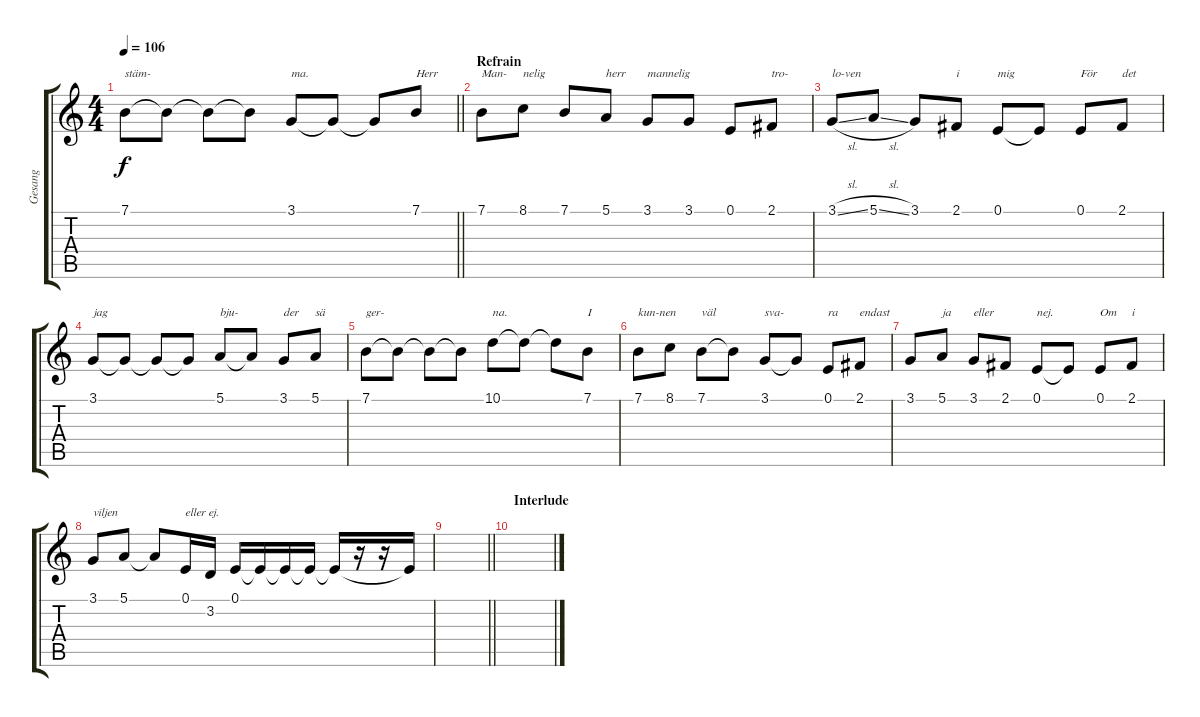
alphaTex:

\track ("Gesang" "Gesang") {instrument lead5charang}
\staff {score tabs}
\tuning (E4 B3 G3 D3 A2 E2) {hide}
\ts (4 4)
\tempo 106
\clef g2
\barLineRight lightlight
\ks c
7.1.8{txt "stäm-" dy f} 7.1{t}.8 7.1{t}.8 7.1{t}.8 3.1.8{txt "ma."} 3.1{t}.8 3.1{t}.8 7.1.8{txt "Herr"} |
\section ("" "Refrain")
7.1.8{txt "Man-"} 8.1.8{txt "nelig"} 7.1.8 5.1.8{txt "herr"} 3.1.8{txt "mannelig"} 3.1.8 0.1.8 2.1.8{txt "tro-"} |
3.1{sl}.8{txt "lo-ven"} 5.1{sl}.8 3.1.8 2.1.8{txt "i"} 0.1.8{txt "mig"} 0.1{t}.8 0.1.8{txt "För"} 2.1.8{txt "det"} |
3.1.8{txt "jag"} 3.1{t}.8 3.1{t}.8 3.1{t}.8 5.1.8{txt "bju-"} 5.1{t}.8 3.1.8{txt "der"} 5.1.8{txt "sä"} |
7.1.8{txt "ger-"} 7.1{t}.8 7.1{t}.8 7.1{t}.8 10.1.8{txt "na."} 10.1{t}.8 10.1{t}.8 7.1.8{txt "I "} |
7.1.8{txt "kun-nen"} 8.1.8 7.1.8{txt "väl"} 7.1{t}.8 3.1.8{txt "sva-"} 3.1{t}.8 0.1.8{txt "ra"} 2.1.8{txt "endast"} |
3.1.8 5.1.8{txt "ja"} 3.1.8{txt "eller"} 2.1.8 0.1.8{txt "nej."} 0.1{t}.8 0.1.8{txt "Om"} 2.1.8{txt "i"} |
3.1.8{txt "viljen"} 5.1.8 5.1{t}.8 0.1.16{txt "eller ej."} 3.2.16 0.1.16 0.1{t}.16 0.1{t}.16 0.1{t}.16 0.1{t}.16 r.16 r.16 0.1{t}.16 |
\barLineRight lightlight
|
\section ("" "Interlude")
